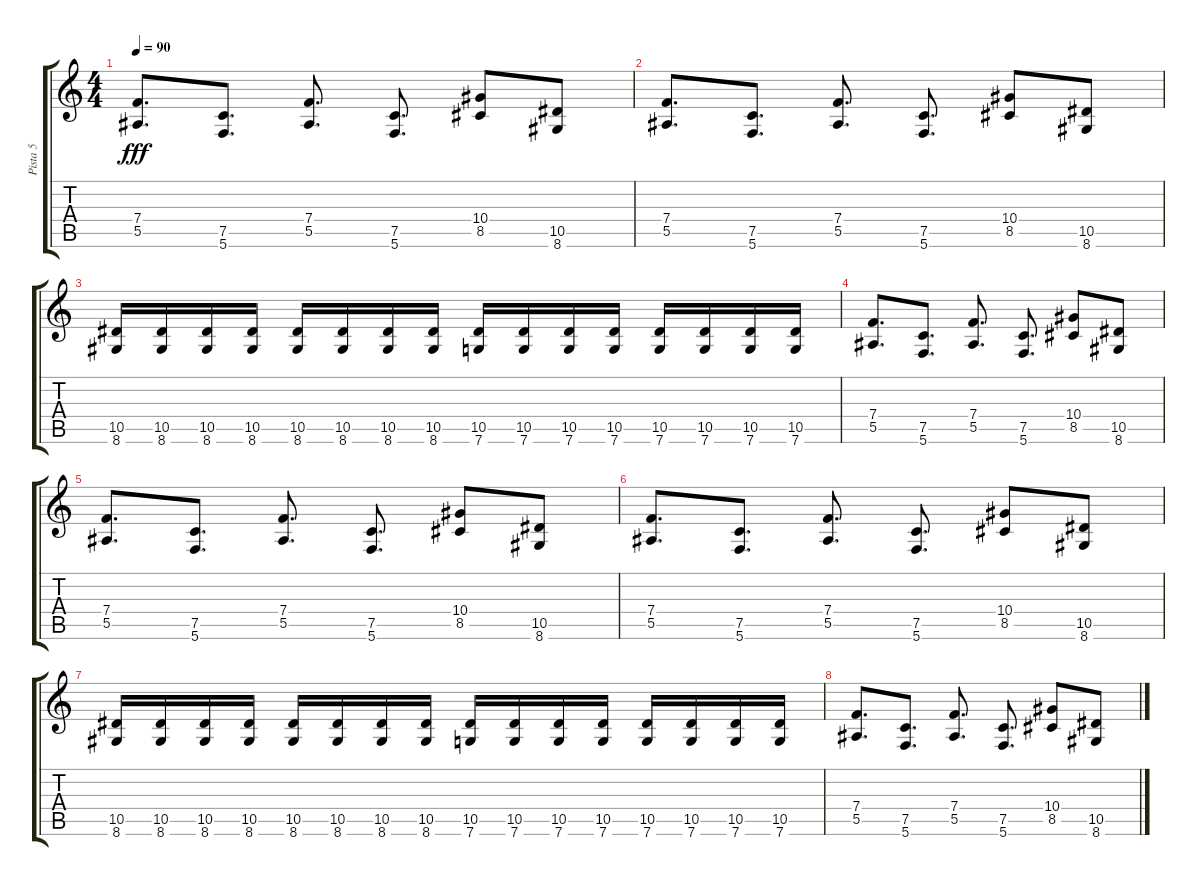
\track ("Pista 5" "Pista 5") {instrument distortionguitar}
\staff {score tabs}
\tuning (C4 G3 Eb3 Bb2 F2 C2) {hide}
\ts (4 4)
\tempo 90
\clef g2
\ks c
(7.4 5.5).8{d dy fff} (7.5 5.6).8{d} (7.4 5.5).8{d} (7.5 5.6).8{d} (10.4 8.5).8 (10.5 8.6).8 |
(7.4 5.5).8{d} (7.5 5.6).8{d} (7.4 5.5).8{d} (7.5 5.6).8{d} (10.4 8.5).8 (10.5 8.6).8 |
(10.5 8.6).16 (10.5 8.6).16 (10.5 8.6).16 (10.5 8.6).16 (10.5 8.6).16 (10.5 8.6).16 (10.5 8.6).16 (10.5 8.6).16 (10.5 7.6).16 (10.5 7.6).16 (10.5 7.6).16 (10.5 7.6).16 (10.5 7.6).16 (10.5 7.6).16 (10.5 7.6).16 (10.5 7.6).16 |
(7.4 5.5).8{d} (7.5 5.6).8{d} (7.4 5.5).8{d} (7.5 5.6).8{d} (10.4 8.5).8 (10.5 8.6).8 |
(7.4 5.5).8{d} (7.5 5.6).8{d} (7.4 5.5).8{d} (7.5 5.6).8{d} (10.4 8.5).8 (10.5 8.6).8 |
(7.4 5.5).8{d} (7.5 5.6).8{d} (7.4 5.5).8{d} (7.5 5.6).8{d} (10.4 8.5).8 (10.5 8.6).8 |
(10.5 8.6).16 (10.5 8.6).16 (10.5 8.6).16 (10.5 8.6).16 (10.5 8.6).16 (10.5 8.6).16 (10.5 8.6).16 (10.5 8.6).16 (10.5 7.6).16 (10.5 7.6).16 (10.5 7.6).16 (10.5 7.6).16 (10.5 7.6).16 (10.5 7.6).16 (10.5 7.6).16 (10.5 7.6).16 |
(7.4 5.5).8{d} (7.5 5.6).8{d} (7.4 5.5).8{d} (7.5 5.6).8{d} (10.4 8.5).8 (10.5 8.6).8
